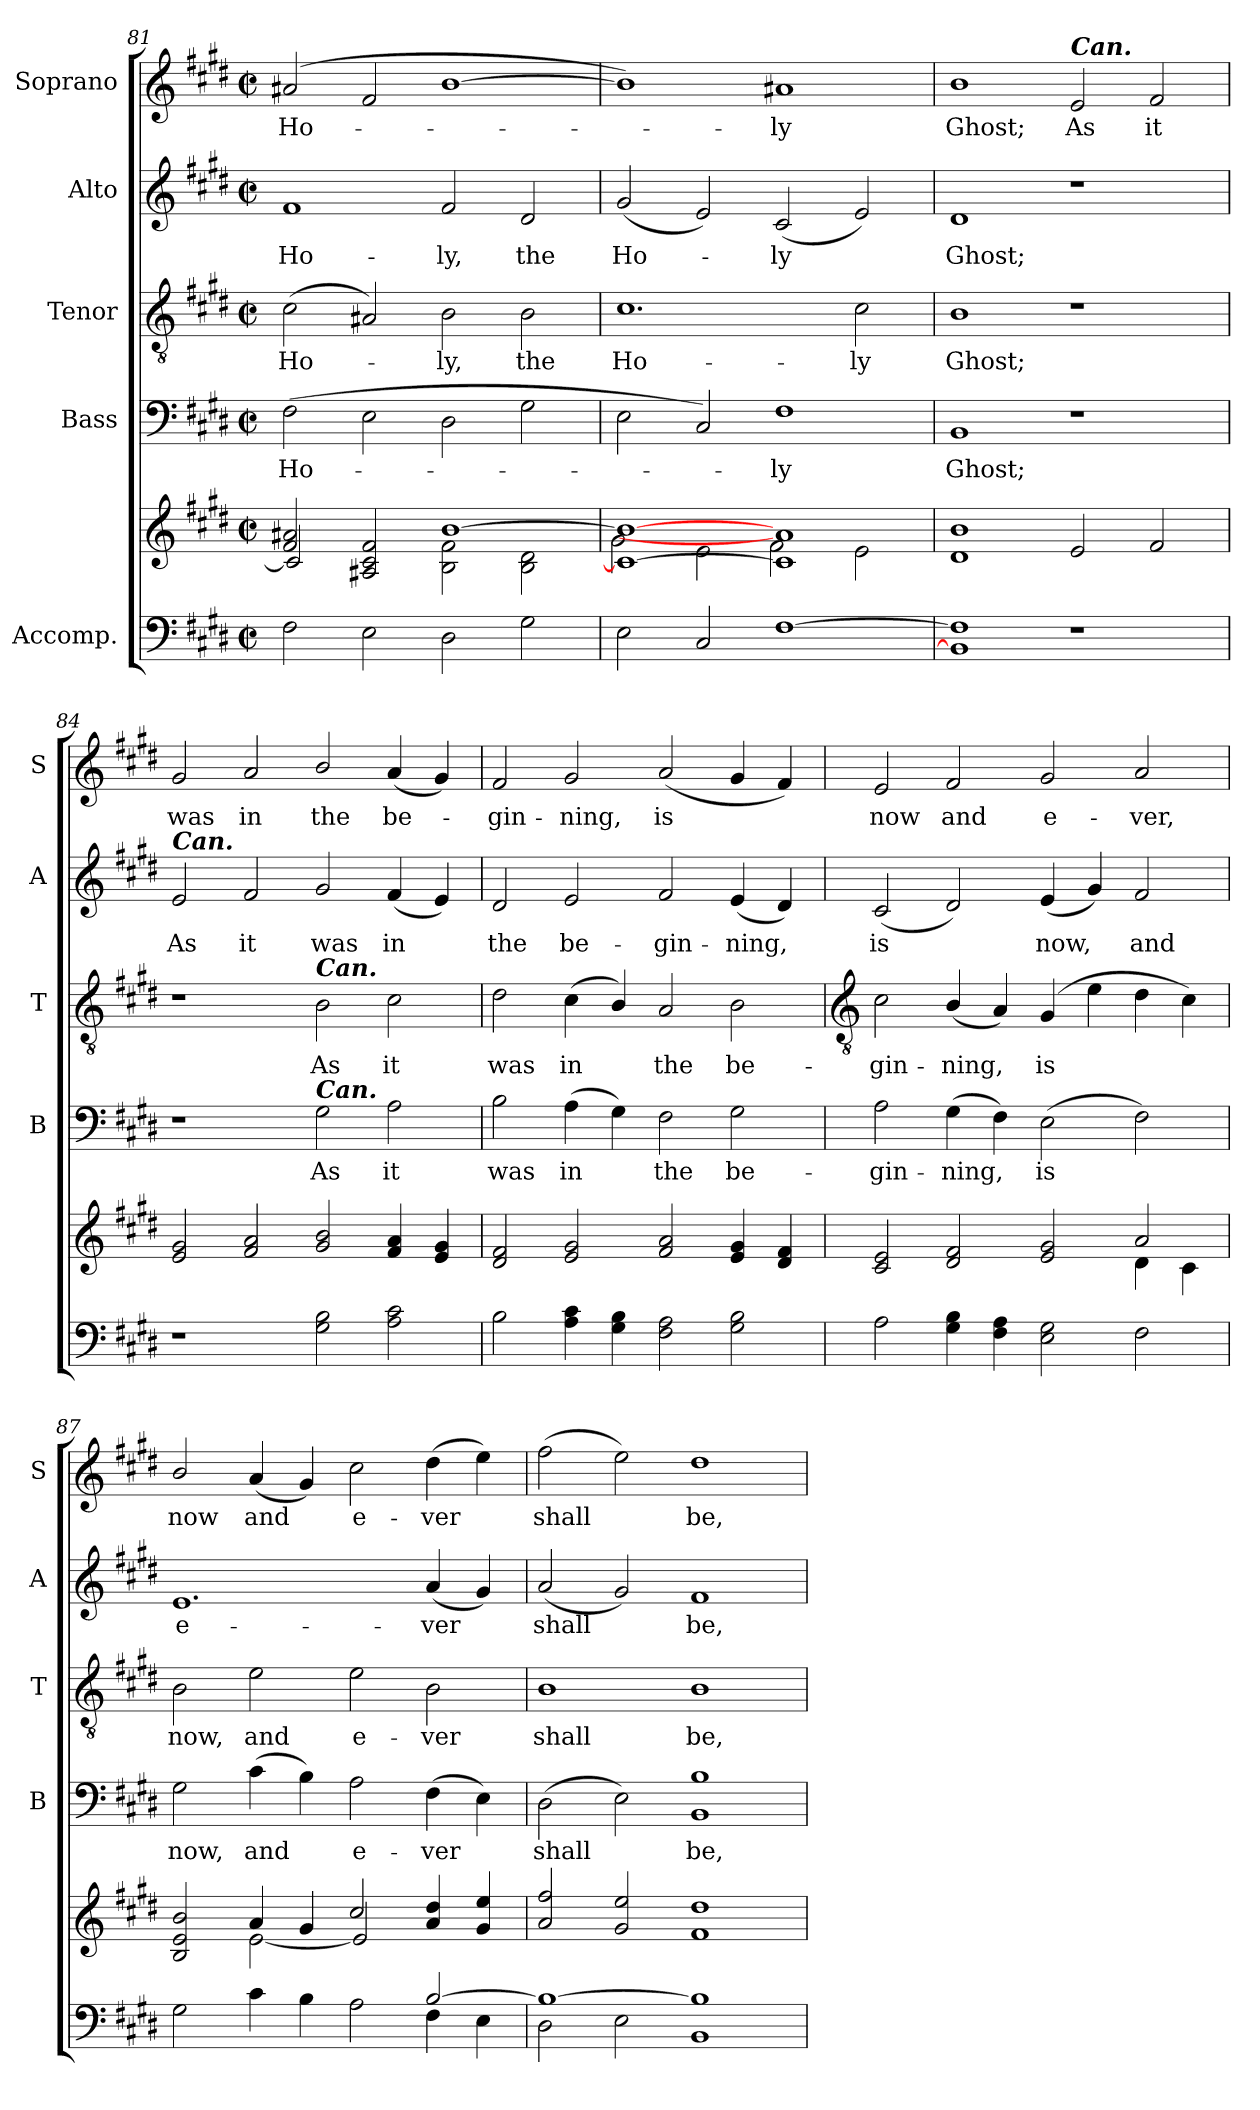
**kern	**kern	**kern	**text	**kern	**text	**kern	**text	**kern	**text
*part5	*part5	*part4	*part4	*part3	*part3	*part2	*part2	*part1	*part1
*staff6	*staff5	*staff4	*staff4	*staff3	*staff3	*staff2	*staff2	*staff1	*staff1
*I"Accomp.	*	*I"Bass	*	*I"Tenor	*	*I"Alto	*	*I"Soprano	*
*	*	*I'B	*	*I'T	*	*I'A	*	*I'S	*
!!LO:LB:g=z
*clefF4	*clefG2	*clefF4	*	*clefGv2	*	*clefG2	*	*clefG2	*
*k[f#c#g#d#]	*k[f#c#g#d#]	*k[f#c#g#d#]	*	*k[f#c#g#d#]	*	*k[f#c#g#d#]	*	*k[f#c#g#d#]	*
*E:	*E:	*E:	*	*E:	*	*E:	*	*E:	*
*M4/2	*M4/2	*M4/2	*	*M4/2	*	*M4/2	*	*M4/2	*
*met(c|)	*met(c|)	*met(c|)	*	*met(c|)	*	*met(c|)	*	*met(c|)	*
=81	=81	=81	=81	=81	=81	=81	=81	=81	=81
*	*^	*	*	*	*	*	*	*	*
!	!	!	!	!LO:LY:b	!	!LO:LY:b	!	!LO:LY:b	!	!LO:LY:b
2F#	2f# 2a#X	2c#/]	(>2F#	Ho-	(<2c#	Ho-	1f#	Ho-	(<2a#X	Ho-
2E	2A#X 2c# 2f#	2ryy	2E	.	2A#X)	.	.	.	2f#	.
!	!	!	!	!	!	!LO:LY:b	!	!LO:LY:b	!	!
2D#	[1b	2B\ 2f#\	2D#	.	2B	ly,	2f#	-ly,	[1b	.
!	!	!	!	!	!	!LO:LY:b	!	!LO:LY:b	!	!
2G#	.	2B\ 2d#\	2G#	.	2B	the	2d#	the	.	.
=82	=82	=82	=82	=82	=82	=82	=82	=82	=82	=82
!	!	!	!	!	!	!LO:LY:b	!	!LO:LY:b	!	!
2E	1c#_ 1b_	2g#\	2E	.	1.c#	Ho-	(<2g#	Ho-	1b])	.
2C#	.	2e\	2C#)	.	.	.	2e)	.	.	.
!	!	!	!	!LO:LY:b	!	!	!	!LO:LY:b	!	!LO:LY:b
[1F#	1c#] 1a#]	2f#\	1F#	ly	.	.	(<2c#	ly	1a#X	ly
!	!	!	!	!	!	!LO:LY:b	!	!	!	!
.	.	2e\	.	.	2c#	-ly	2e)	.	.	.
=83	=83	=83	=83	=83	=83	=83	=83	=83	=83	=83
!	!	!	!	!LO:LY:b	!	!LO:LY:b	!	!LO:LY:b	!	!LO:LY:b
1BB] 1F#]	1d# 1b	0ryy	1BB	Ghost;	1B	Ghost;	1d#	Ghost;	1b	Ghost;
!	!	!	!	!	!	!	!	!	!LO:TX:a:Bi:t=Can.	!
!	!	!	!	!	!	!	!	!	!	!LO:LY:b
1r	2e	.	1r	.	1r	.	1r	.	2e	As
!	!	!	!	!	!	!	!	!	!	!LO:LY:b
.	2f#	.	.	.	.	.	.	.	2f#	it
=84	=84	=84	=84	=84	=84	=84	=84	=84	=84	=84
!	!	!	!	!	!	!	!LO:TX:a:Bi:t=Can.	!	!	!
!	!	!	!	!	!	!	!	!LO:LY:b	!	!LO:LY:b
1r	2e 2g#	0ryy	1r	.	1r	.	2e	As	2g#	was
!	!	!	!	!	!	!	!	!LO:LY:b	!	!LO:LY:b
.	2f# 2a	.	.	.	.	.	2f#	it	2a	in
!	!	!	!	!	!LO:TX:a:Bi:t=Can.	!	!	!	!	!
!	!	!	!LO:TX:a:Bi:t=Can.	!	!	!	!	!	!	!
!	!	!	!	!LO:LY:b	!	!LO:LY:b	!	!LO:LY:b	!	!LO:LY:b
2G# 2B	2g#/ 2b/	.	2G#	As	2B	As	2g#	was	2b/	the
!	!	!	!	!LO:LY:b	!	!LO:LY:b	!	!LO:LY:b	!	!LO:LY:b
2A 2c#	4f# 4a	.	2A	it	2c#	it	(<4f#	in	(<4a	be-
.	4e 4g#	.	.	.	.	.	4e)	.	4g#)	.
=85	=85	=85	=85	=85	=85	=85	=85	=85	=85	=85
!	!	!	!	!LO:LY:b	!	!LO:LY:b	!	!LO:LY:b	!	!LO:LY:b
2B	2d# 2f#	0ryy	2B	was	2d#	was	2d#	the	2f#	gin-
!	!	!	!	!LO:LY:b	!	!LO:LY:b	!	!LO:LY:b	!	!LO:LY:b
4A 4c#	2e 2g#	.	(>4A	in	(<4c#	in	2e	be-	2g#	-ning,
4G# 4B	.	.	4G#)	.	4B/)	.	.	.	.	.
!	!	!	!	!LO:LY:b	!	!LO:LY:b	!	!LO:LY:b	!	!LO:LY:b
2F# 2A	2f# 2a	.	2F#	the	2A	the	2f#	-gin-	(<2a	is
!	!	!	!	!LO:LY:b	!	!LO:LY:b	!	!LO:LY:b	!	!
2G# 2B	4e 4g#	.	2G#	be-	2B	be-	(<4e	-ning,	4g#	.
.	4d# 4f#	.	.	.	.	.	4d#)	.	4f#)	.
!!LO:LB:g=z
=86	=86	=86	=86	=86	=86	=86	=86	=86	=86	=86
*	*	*	*	*	*clefGv2	*	*	*	*	*
!	!	!	!	!LO:LY:b	!	!LO:LY:b	!	!LO:LY:b	!	!LO:LY:b
2A	2c# 2e	1.ryy	2A	-gin-	2c#	-gin-	(<2c#	is	2e	now
!	!	!	!	!LO:LY:b	!	!LO:LY:b	!	!	!	!LO:LY:b
4G# 4B	2d# 2f#	.	(>4G#	-ning,	(<4B/	-ning,	2d#)	.	2f#	and
4F# 4A	.	.	4F#)	.	4A)	.	.	.	.	.
!	!	!	!	!LO:LY:b	!	!LO:LY:b	!	!LO:LY:b	!	!LO:LY:b
2E 2G#	2e 2g#	.	(>2E	is	(>4G#	is	(<4e	now,	2g#	e-
.	.	.	.	.	4e	.	4g#)	.	.	.
!	!	!	!	!	!	!	!	!LO:LY:b	!	!LO:LY:b
2F#	2a	4d#\	2F#)	.	4d#	.	2f#	and	2a	-ver,
.	.	4c#\	.	.	4c#)	.	.	.	.	.
=87	=87	=87	=87	=87	=87	=87	=87	=87	=87	=87
*^	*	*	*	*	*	*	*	*	*	*
!	!	!	!	!	!LO:LY:b	!	!LO:LY:b	!	!LO:LY:b	!	!LO:LY:b
1.ryy	2G#	2B/ 2e/ 2b/	2ryy	2G#	now,	2B	now,	1.e	e-	2b/	now
!	!	!	!	!	!LO:LY:b	!	!LO:LY:b	!	!	!	!LO:LY:b
.	4c#	4a	[2e\	(>4c#	and	2e	and	.	.	(<4a	and
.	4B	4g#	.	4B)	.	.	.	.	.	4g#)	.
!	!	!	!	!	!LO:LY:b	!	!LO:LY:b	!	!	!	!LO:LY:b
.	2A	2cc#/	2e/]	2A	e-	2e	e-	.	.	2cc#	e-
!	!	!	!	!	!LO:LY:b	!	!LO:LY:b	!	!LO:LY:b	!	!LO:LY:b
[2B/	4F#	4a/ 4dd#/	2ryy	(>4F#	-ver	2B	-ver	(<4a	-ver	(>4dd#	-ver
.	4E	4g#/ 4ee/	.	4E)	.	.	.	4g#)	.	4ee)	.
*	*	*v	*v	*	*	*	*	*	*	*	*
=88	=88	=88	=88	=88	=88	=88	=88	=88	=88	=88
!	!	!	!	!LO:LY:b	!	!LO:LY:b	!	!LO:LY:b	!	!LO:LY:b
1B/_	2D#	2a/ 2ff#/	(>2D#	shall	1B	shall	(<2a	shall	(>2ff#	shall
.	2E	2g#/ 2ee/	2E)	.	.	.	2g#)	.	2ee)	.
!	!	!	!	!LO:LY:b	!	!LO:LY:b	!	!LO:LY:b	!	!LO:LY:b
1B/]	1BB	1f#/ 1dd#/	1BB 1B	be,	1B	be,	1f#	be,	1dd#	be,
*v	*v	*	*	*	*	*	*	*	*	*
=	=	=	=	=	=	=	=	=	=
*-	*-	*-	*-	*-	*-	*-	*-	*-	*-
